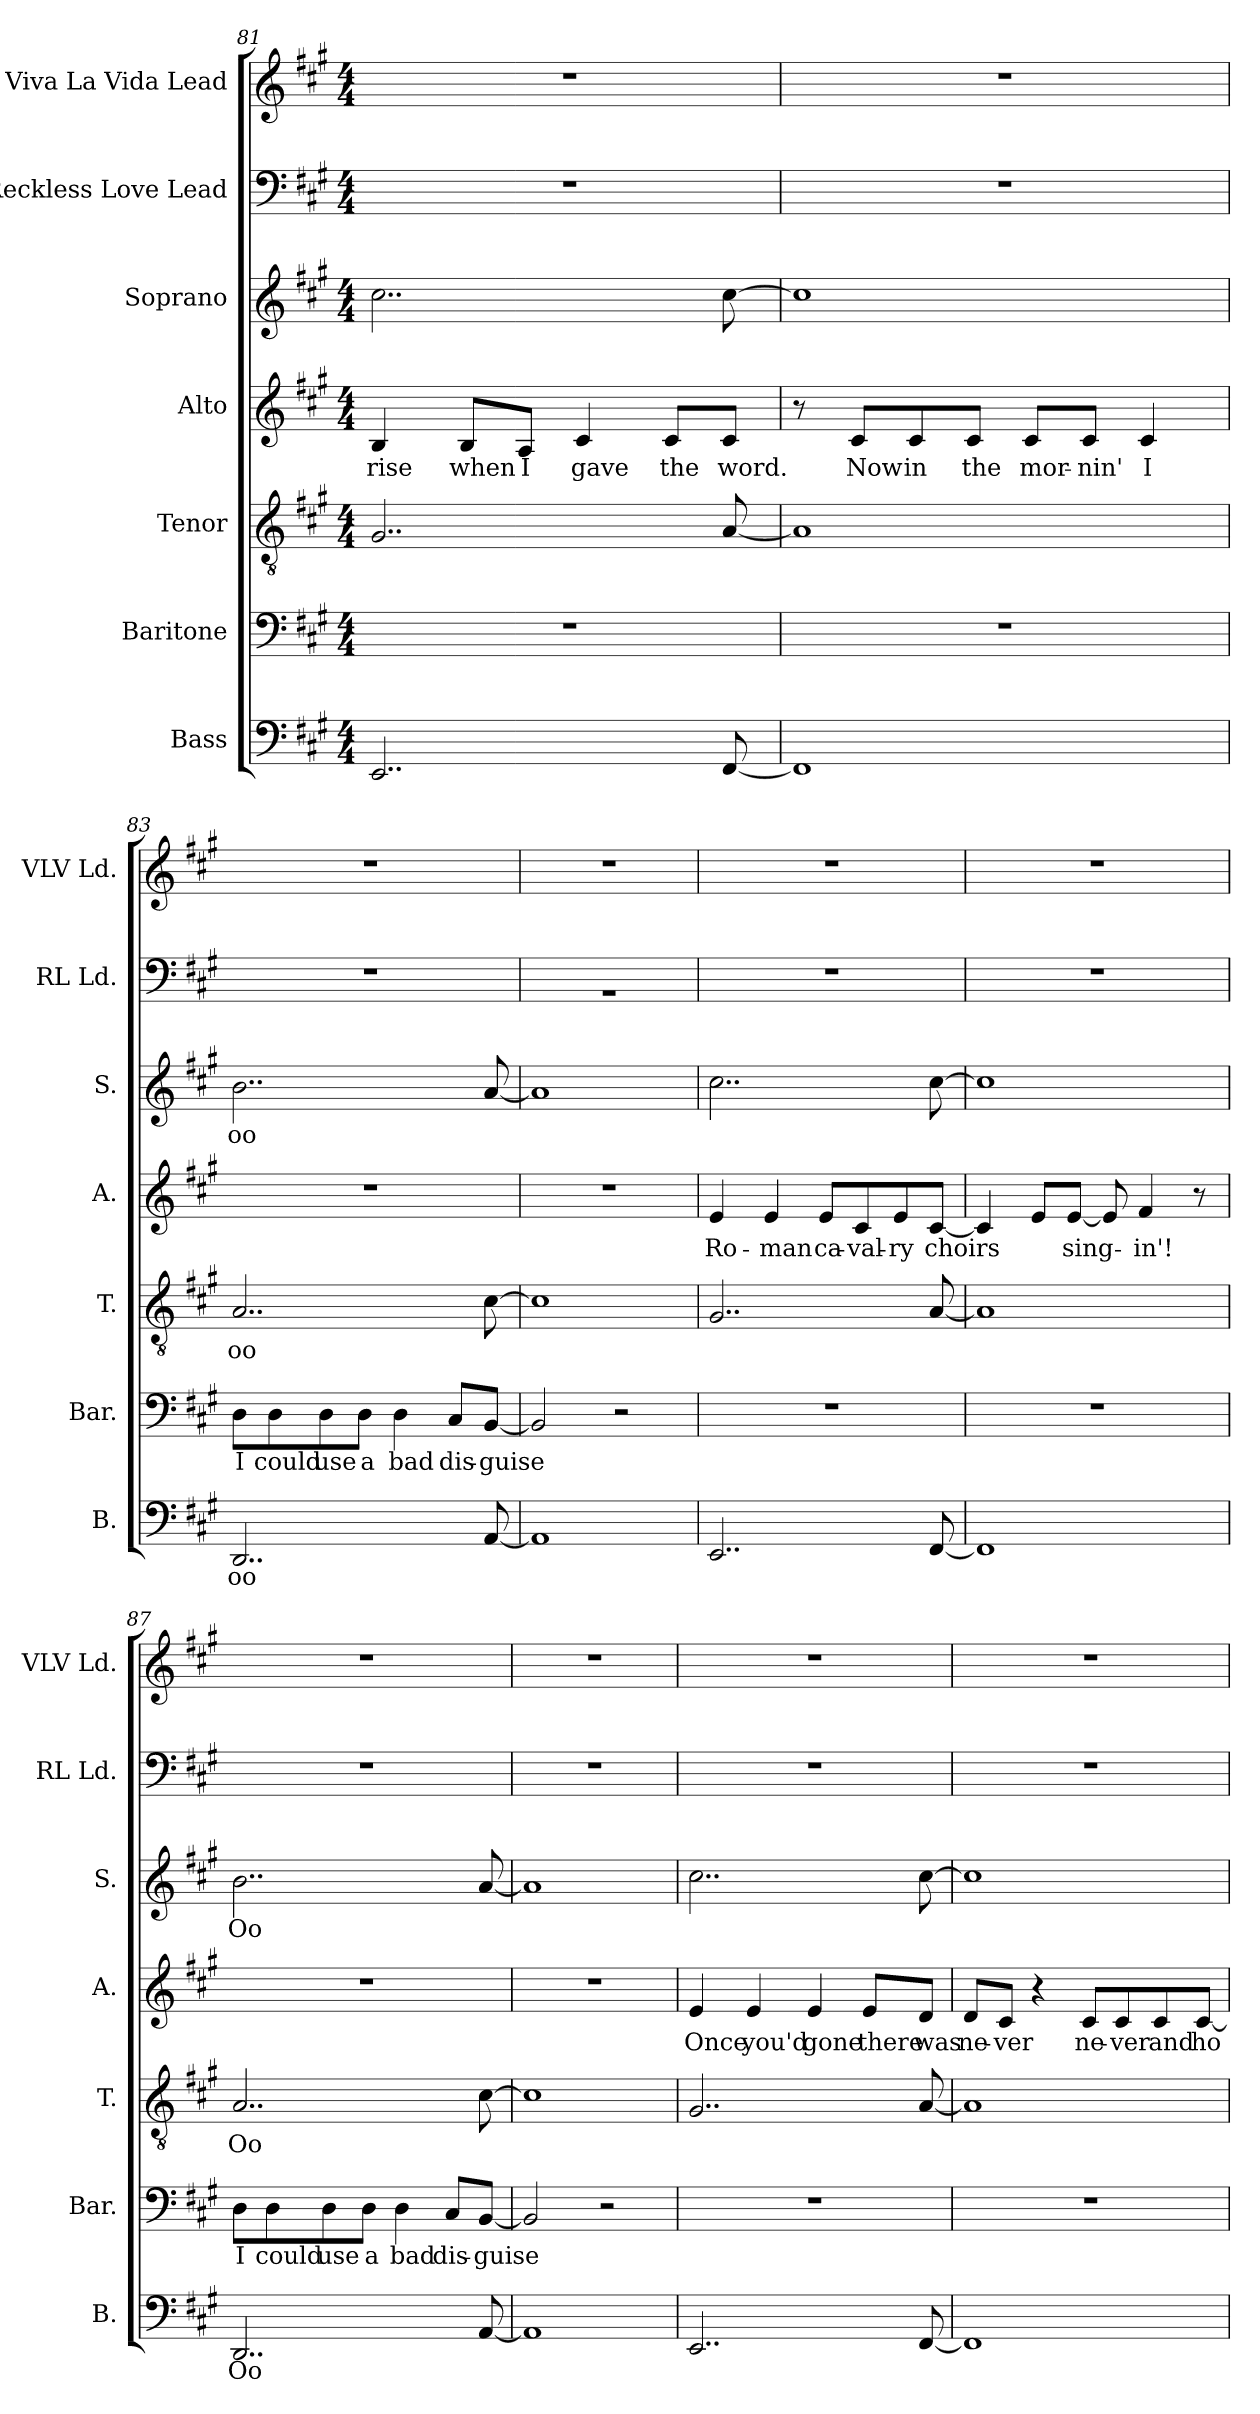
**kern	**text	**kern	**text	**kern	**text	**kern	**text	**kern	**text	**kern	**kern
*part7	*part7	*part6	*part6	*part5	*part5	*part4	*part4	*part3	*part3	*part2	*part1
*staff7	*staff7	*staff6	*staff6	*staff5	*staff5	*staff4	*staff4	*staff3	*staff3	*staff2	*staff1
*I"Bass	*	*I"Baritone	*	*I"Tenor	*	*I"Alto	*	*I"Soprano	*	*I"Reckless Love Lead	*I"Viva La Vida Lead
*I'B.	*	*I'Bar.	*	*I'T.	*	*I'A.	*	*I'S.	*	*I'RL Ld.	*I'VLV Ld.
*clefF4	*	*clefF4	*	*clefGv2	*	*clefG2	*	*clefG2	*	*clefF4	*clefG2
*k[f#c#g#]	*	*k[f#c#g#]	*	*k[f#c#g#]	*	*k[f#c#g#]	*	*k[f#c#g#]	*	*k[f#c#g#]	*k[f#c#g#]
*M4/4	*	*M4/4	*	*M4/4	*	*M4/4	*	*M4/4	*	*M4/4	*M4/4
=81	=81	=81	=81	=81	=81	=81	=81	=81	=81	=81	=81
2..EE/	.	1r	.	2..G#/	.	4B/	rise	2..cc#\	.	1r	1r
.	.	.	.	.	.	8B/L	when	.	.	.	.
.	.	.	.	.	.	8A/J	I	.	.	.	.
.	.	.	.	.	.	4c#/	gave	.	.	.	.
.	.	.	.	.	.	8c#/L	the	.	.	.	.
[8FF#/	.	.	.	[8A/	.	8c#/J	word.	[8cc#\	.	.	.
=82	=82	=82	=82	=82	=82	=82	=82	=82	=82	=82	=82
1FF#]	.	1r	.	1A]	.	8r	.	1cc#]	.	1r	1r
.	.	.	.	.	.	8c#/L	Now	.	.	.	.
.	.	.	.	.	.	8c#/	in	.	.	.	.
.	.	.	.	.	.	8c#/J	the	.	.	.	.
.	.	.	.	.	.	8c#/L	mor-	.	.	.	.
.	.	.	.	.	.	8c#/J	-nin'	.	.	.	.
.	.	.	.	.	.	4c#/	I	.	.	.	.
=83	=83	=83	=83	=83	=83	=83	=83	=83	=83	=83	=83
2..DD/	oo	8D\L	I	2..A/	oo	1r	.	2..b\	oo	1r	1r
.	.	8D\	could	.	.	.	.	.	.	.	.
.	.	8D\	use	.	.	.	.	.	.	.	.
.	.	8D\J	a	.	.	.	.	.	.	.	.
.	.	4D\	bad	.	.	.	.	.	.	.	.
.	.	8C#/L	dis-	.	.	.	.	.	.	.	.
[8AA/	.	[8BB/J	-guise	[8c#\	.	.	.	[8a/	.	.	.
=84	=84	=84	=84	=84	=84	=84	=84	=84	=84	=84	=84
1AA]	.	2BB/]	.	1c#]	.	1r	.	1a]	.	1rBB	1r
.	.	2r	.	.	.	.	.	.	.	.	.
!!LO:LB:g=z
=85	=85	=85	=85	=85	=85	=85	=85	=85	=85	=85	=85
2..EE/	.	1r	.	2..G#/	.	4e/	Ro-	2..cc#\	.	1r	1r
.	.	.	.	.	.	4e/	-man	.	.	.	.
.	.	.	.	.	.	8e/L	ca-	.	.	.	.
.	.	.	.	.	.	8c#/	-val-	.	.	.	.
.	.	.	.	.	.	8e/	-ry	.	.	.	.
[8FF#/	.	.	.	[8A/	.	[8c#/J	choirs	[8cc#\	.	.	.
=86	=86	=86	=86	=86	=86	=86	=86	=86	=86	=86	=86
1FF#]	.	1r	.	1A]	.	4c#/]	.	1cc#]	.	1r	1r
.	.	.	.	.	.	8e/L	.	.	.	.	.
.	.	.	.	.	.	[8e/J	sing-	.	.	.	.
.	.	.	.	.	.	8e/]	.	.	.	.	.
.	.	.	.	.	.	4f#/	-in'!	.	.	.	.
.	.	.	.	.	.	8r	.	.	.	.	.
=87	=87	=87	=87	=87	=87	=87	=87	=87	=87	=87	=87
2..DD/	Oo	8D\L	I	2..A/	Oo	1r	.	2..b\	Oo	1r	1r
.	.	8D\	could	.	.	.	.	.	.	.	.
.	.	8D\	use	.	.	.	.	.	.	.	.
.	.	8D\J	a	.	.	.	.	.	.	.	.
.	.	4D\	bad	.	.	.	.	.	.	.	.
.	.	8C#/L	dis-	.	.	.	.	.	.	.	.
[8AA/	.	[8BB/J	-guise	[8c#\	.	.	.	[8a/	.	.	.
=88	=88	=88	=88	=88	=88	=88	=88	=88	=88	=88	=88
1AA]	.	2BB/]	.	1c#]	.	1r	.	1a]	.	1r	1r
.	.	2r	.	.	.	.	.	.	.	.	.
=89	=89	=89	=89	=89	=89	=89	=89	=89	=89	=89	=89
2..EE/	.	1r	.	2..G#/	.	4e/	Once	2..cc#\	.	1r	1r
.	.	.	.	.	.	4e/	you'd	.	.	.	.
.	.	.	.	.	.	4e/	gone	.	.	.	.
.	.	.	.	.	.	8e/L	there	.	.	.	.
[8FF#/	.	.	.	[8A/	.	8d/J	was	[8cc#\	.	.	.
!!LO:PB:g=z
=90	=90	=90	=90	=90	=90	=90	=90	=90	=90	=90	=90
1FF#]	.	1r	.	1A]	.	8d/L	ne-	1cc#]	.	1r	1r
.	.	.	.	.	.	8c#/J	-ver	.	.	.	.
.	.	.	.	.	.	4r	.	.	.	.	.
.	.	.	.	.	.	8c#/L	ne-	.	.	.	.
.	.	.	.	.	.	8c#/	-ver	.	.	.	.
.	.	.	.	.	.	8c#/	and	.	.	.	.
.	.	.	.	.	.	[8c#/J	ho-	.	.	.	.
=	=	=	=	=	=	=	=	=	=	=	=
*-	*-	*-	*-	*-	*-	*-	*-	*-	*-	*-	*-
